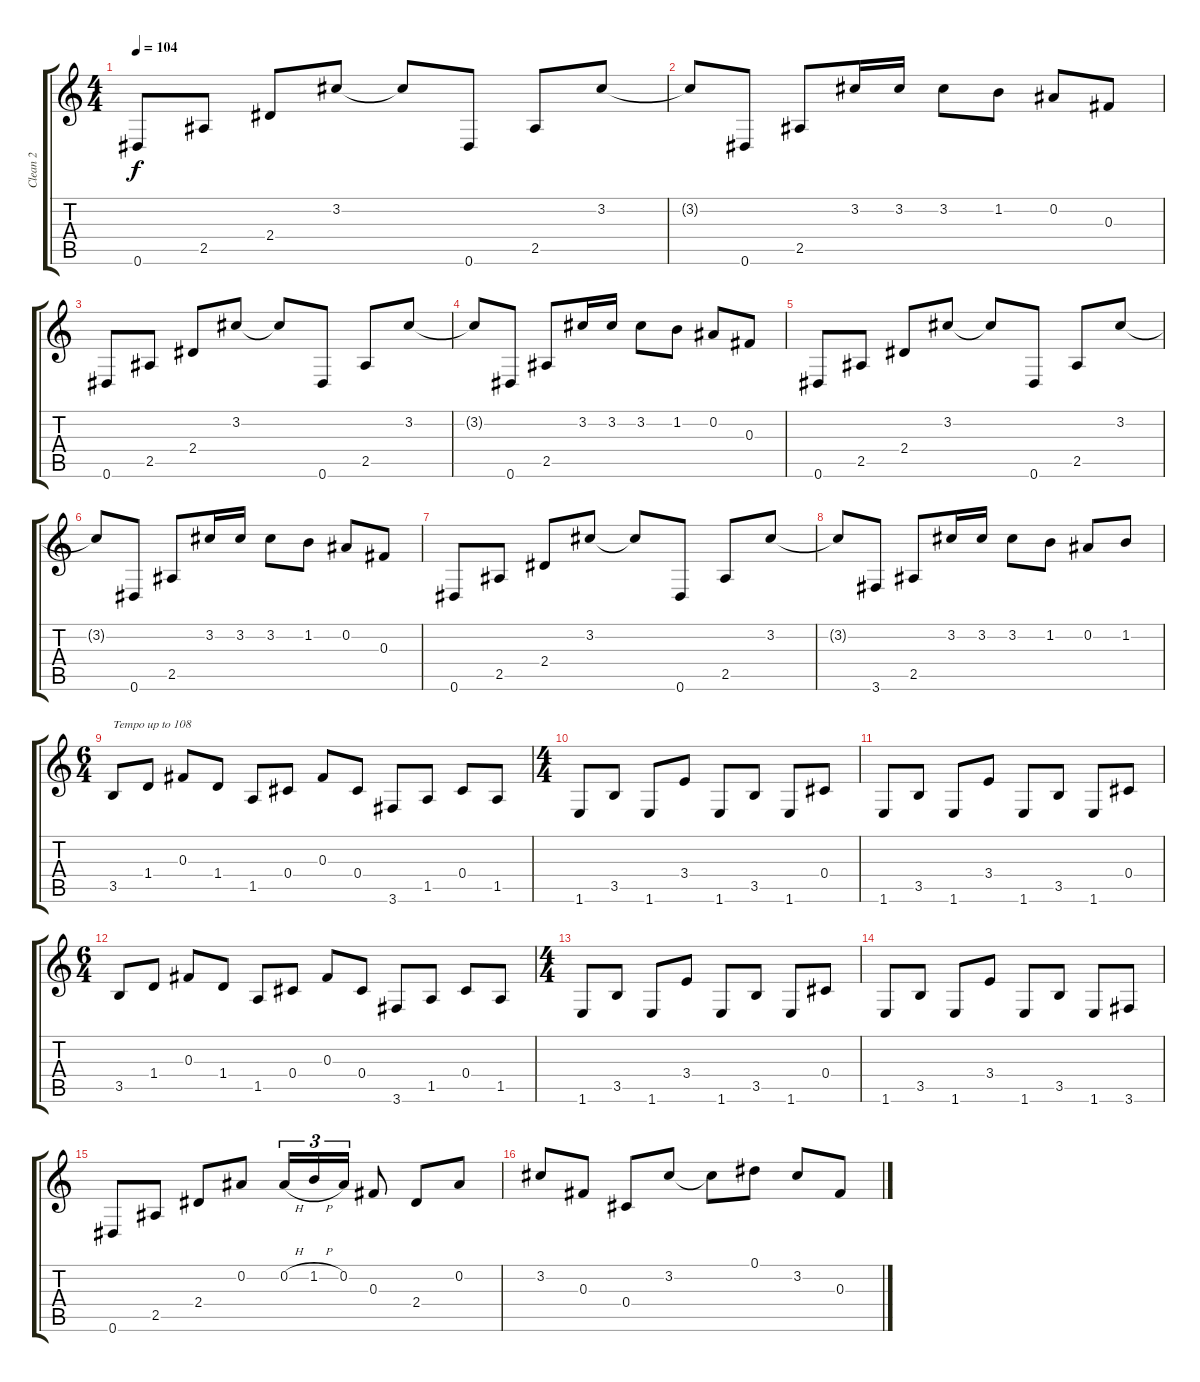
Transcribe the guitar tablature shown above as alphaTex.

\track ("Clean 2" "Clean 2") {instrument electricguitarclean}
\staff {score tabs}
\tuning (Eb4 Bb3 Gb3 Db3 Ab2 Eb2) {hide}
\ts (4 4)
\tempo 104
\clef g2
\ks c
0.6.8{dy f} 2.5.8 2.4.8 3.2.8 3.2{t}.8 0.6.8 2.5.8 3.2.8 |
3.2{t}.8 0.6.8 2.5.8 3.2.16 3.2.16 3.2.8 1.2.8 0.2.8 0.3.8 |
0.6.8 2.5.8 2.4.8 3.2.8 3.2{t}.8 0.6.8 2.5.8 3.2.8 |
3.2{t}.8 0.6.8 2.5.8 3.2.16 3.2.16 3.2.8 1.2.8 0.2.8 0.3.8 |
0.6.8 2.5.8 2.4.8 3.2.8 3.2{t}.8 0.6.8 2.5.8 3.2.8 |
3.2{t}.8 0.6.8 2.5.8 3.2.16 3.2.16 3.2.8 1.2.8 0.2.8 0.3.8 |
0.6.8 2.5.8 2.4.8 3.2.8 3.2{t}.8 0.6.8 2.5.8 3.2.8 |
3.2{t}.8 3.6.8 2.5.8 3.2.16 3.2.16 3.2.8 1.2.8 0.2.8 1.2.8 |
\ts (6 4)
3.5.8{txt "Tempo up to 108"} 1.4.8 0.3.8 1.4.8 1.5.8 0.4.8 0.3.8 0.4.8 3.6.8 1.5.8 0.4.8 1.5.8 |
\ts (4 4)
1.6.8 3.5.8 1.6.8 3.4.8 1.6.8 3.5.8 1.6.8 0.4.8 |
1.6.8 3.5.8 1.6.8 3.4.8 1.6.8 3.5.8 1.6.8 0.4.8 |
\ts (6 4)
3.5.8 1.4.8 0.3.8 1.4.8 1.5.8 0.4.8 0.3.8 0.4.8 3.6.8 1.5.8 0.4.8 1.5.8 |
\ts (4 4)
1.6.8 3.5.8 1.6.8 3.4.8 1.6.8 3.5.8 1.6.8 0.4.8 |
1.6.8 3.5.8 1.6.8 3.4.8 1.6.8 3.5.8 1.6.8 3.6.8 |
0.6.8 2.5.8 2.4.8 0.2.8 0.2{h}.16{tu (3 2)} 1.2{h}.16{tu (3 2)} 0.2.16{tu (3 2)} 0.3.8 2.4.8 0.2.8 |
3.2.8 0.3.8 0.4.8 3.2.8 3.2{t}.8 0.1.8 3.2.8 0.3.8
